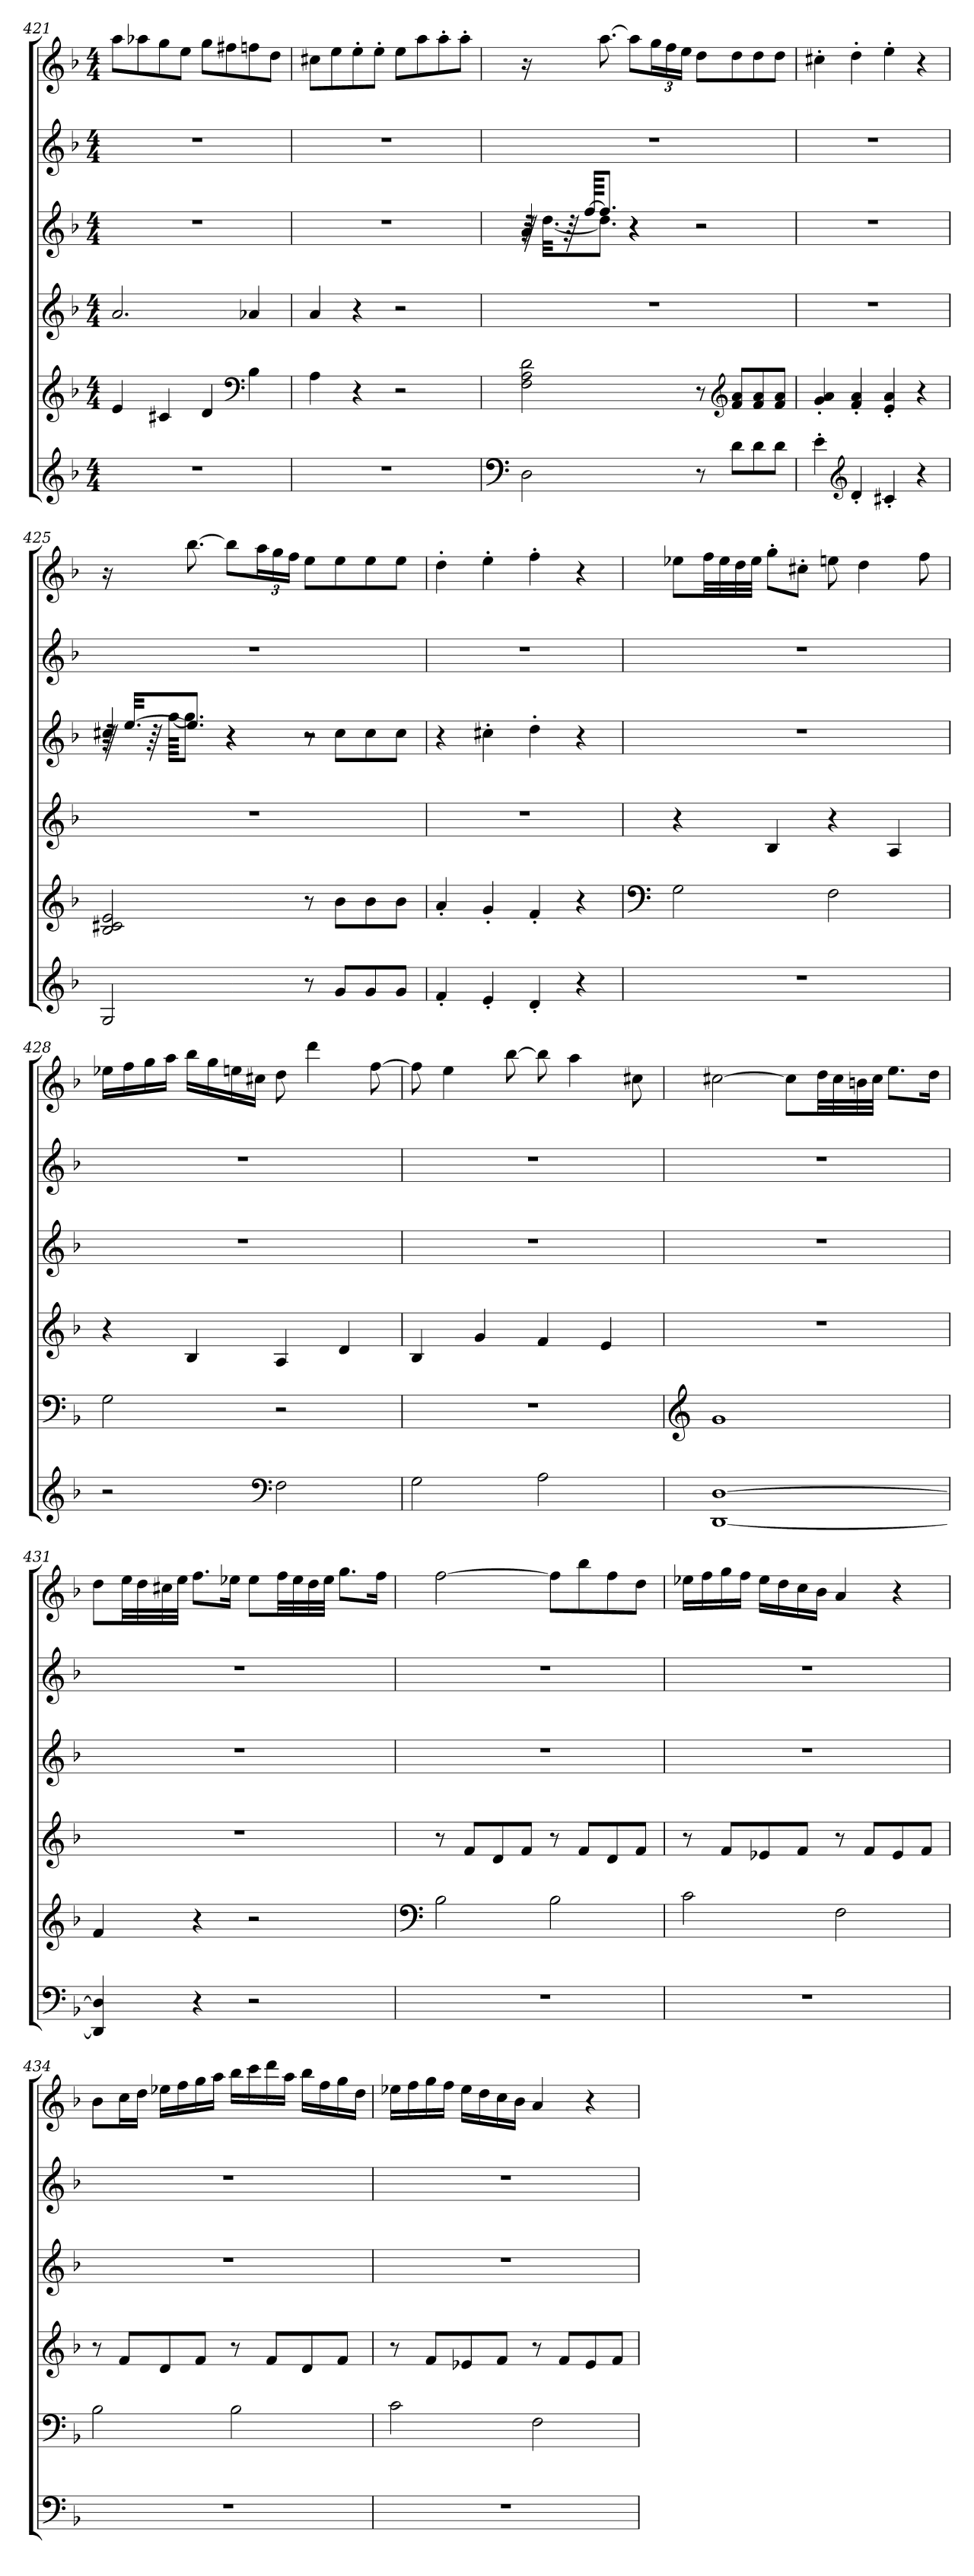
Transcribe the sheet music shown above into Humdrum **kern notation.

**kern	**kern	**kern	**kern	**kern	**kern
*part5	*part4	*part3	*part2	*part1	*part1
*staff6	*staff5	*staff4	*staff3	*staff2	*staff1
*clefG2	*clefG2	*clefG2	*clefG2	*clefG2	*clefG2
*k[b-]	*k[b-]	*k[b-]	*k[b-]	*k[b-]	*k[b-]
*M4/4	*M4/4	*M4/4	*M4/4	*M4/4	*M4/4
=421	=421	=421	=421	=421	=421
1r	4e/	2.a/	1r	1r	8aa\L
.	.	.	.	.	8aa-X\
.	4c#X/	.	.	.	8gg\
.	.	.	.	.	8ee\J
.	4d/	.	.	.	8gg\L
.	.	.	.	.	8ff#X\
*	*clefF4	*	*	*	*
.	4B-\	4a-X/	.	.	8ffn\
.	.	.	.	.	8dd\J
=422	=422	=422	=422	=422	=422
1r	4A\	4a/	1r	1r	8cc#X\L
.	.	.	.	.	8ee\
.	4r	4r	.	.	8ee'\
.	.	.	.	.	8ee'\J
.	2r	2r	.	.	8ee\L
.	.	.	.	.	8aa\
.	.	.	.	.	8aa'\
.	.	.	.	.	8aa'\J
!!LO:PB:g=z
=423	=423	=423	=423	=423	=423
*clefF4	*	*	*	*	*
*	*	*	*	*	*MM150
*	*	*	*^	*	*
*	*	*	*	*^	*	*
2D\	2F\ 2A\ 2d\	1r	32r	64r	4a/	1r	16r
.	.	.	.	[32.dd\KKL	.	.	.
.	.	.	64r	.	.	.	.
.	.	.	[64ff/KKKL	.	.	.	.
.	.	.	8.ff/J]	8.dd\J]	.	.	[8.aa\
.	.	.	4r	4r	4r	.	8aa\L]
*	*	*	*	*	*	*	*Xbrackettup
.	.	.	.	.	.	.	24gg\L
.	.	.	.	.	.	.	24ff\
.	.	.	.	.	.	.	24ee\JJ
8r	8r	.	2r	2r	2r	.	8dd\L
*	*clefG2	*	*	*	*	*	*
8d\L	8f/ 8a/L	.	.	.	.	.	8dd\
8d\	8f/ 8a/	.	.	.	.	.	8dd\
8d\J	8f/ 8a/J	.	.	.	.	.	8dd\J
*	*	*	*v	*v	*v	*	*
=424	=424	=424	=424	=424	=424
4e'\	4g/' 4a/'	1r	1r	1r	4cc#X'\
*clefG2	*	*	*	*	*
4d'/	4f/' 4a/'	.	.	.	4dd'\
4c#X'/	4e/' 4a/'	.	.	.	4ee'\
4r	4r	.	.	.	4r
=425	=425	=425	=425	=425	=425
*	*	*	*	*	*MM150
*	*	*	*^	*	*
*	*	*	*	*^	*	*
2G/	2B-/ 2c#X/ 2e/	1r	64r	32r	4cc#X/	1r	16r
.	.	.	[32.ee/KKL	.	.	.	.
.	.	.	.	64r	.	.	.
.	.	.	.	[64gg\KKKL	.	.	.
.	.	.	8.ee/J]	8.gg\J]	.	.	[8.bb-\
.	.	.	4r	4r	4r	.	8bb-\L]
.	.	.	.	.	.	.	24aa\L
.	.	.	.	.	.	.	24gg\
.	.	.	.	.	.	.	24ff\JJ
8r	8r	.	2r	8r	2r	.	8ee\L
8g/L	8b-\L	.	.	8cc#\L	.	.	8ee\
8g/	8b-\	.	.	8cc#\	.	.	8ee\
8g/J	8b-\J	.	.	8cc#\J	.	.	8ee\J
*	*	*	*v	*v	*v	*	*
!!LO:LB:g=z
=426	=426	=426	=426	=426	=426
4f'/	4a'/	1r	4r	1r	4dd'\
4e'/	4g'/	.	4cc#X'\	.	4ee'\
4d'/	4f'/	.	4dd'\	.	4ff'\
4r	4r	.	4r	.	4r
=427	=427	=427	=427	=427	=427
*	*clefF4	*	*	*	*
*	*	*	*	*	*MM150
1r	2G\	4r	1r	1r	8ee-X\L
.	.	.	.	.	32ff\LL
.	.	.	.	.	32ee-\
.	.	.	.	.	32dd\
.	.	.	.	.	32ee-\JJJ
.	.	4B-/	.	.	8gg'\L
.	.	.	.	.	8cc#X'\J
.	2F\	4r	.	.	8een\
.	.	.	.	.	4dd\
.	.	4A/	.	.	.
.	.	.	.	.	8ff\
=428	=428	=428	=428	=428	=428
2r	2G\	4r	1r	1r	16ee-X\LL
.	.	.	.	.	16ff\
.	.	.	.	.	16gg\
.	.	.	.	.	16aa\JJ
.	.	4B-/	.	.	16bb-\LL
.	.	.	.	.	16gg\
.	.	.	.	.	16een\
.	.	.	.	.	16cc#X\JJ
*clefF4	*	*	*	*	*
2F\	2r	4A/	.	.	8dd\
.	.	.	.	.	4ddd\
.	.	4d/	.	.	.
.	.	.	.	.	[8ff\
=429	=429	=429	=429	=429	=429
2G\	1r	4B-/	1r	1r	8ff\]
.	.	.	.	.	4ee\
.	.	4g/	.	.	.
.	.	.	.	.	[8bb-\
2A\	.	4f/	.	.	8bb-\]
.	.	.	.	.	4aa\
.	.	4e/	.	.	.
.	.	.	.	.	8cc#X\
!!LO:PB:g=z
=430	=430	=430	=430	=430	=430
*	*clefG2	*	*	*	*
*	*	*	*	*	*MM147
[1DD [1D	1g	1r	1r	1r	[2cc#X\
*	*	*	*	*	*MM149
.	.	.	.	.	8cc#\L]
.	.	.	.	.	32dd\LL
.	.	.	.	.	32cc#\
.	.	.	.	.	32bn\
.	.	.	.	.	32cc#\JJJ
.	.	.	.	.	8.ee\L
.	.	.	.	.	16dd\Jk
=431	=431	=431	=431	=431	=431
*	*	*	*	*	*MM149
4DD/] 4D/]	4f/	1r	1r	1r	8dd\L
.	.	.	.	.	32ee\LL
.	.	.	.	.	32dd\
.	.	.	.	.	32cc#X\
.	.	.	.	.	32ee\JJJ
4r	4r	.	.	.	8.ff\L
*	*	*	*	*	*MM148
.	.	.	.	.	16ee-X\Jk
2r	2r	.	.	.	8ee-\L
.	.	.	.	.	32ff\LL
.	.	.	.	.	32ee-\
.	.	.	.	.	32dd\
.	.	.	.	.	32ee-\JJJ
*	*	*	*	*	*MM145
.	.	.	.	.	8.gg\L
*	*	*	*	*	*MM138
.	.	.	.	.	16ff\Jk
=432	=432	=432	=432	=432	=432
*	*clefF4	*	*	*	*
*	*	*	*	*	*MM150
1r	2B-\	8r	1r	1r	[2ff\
.	.	8f/L	.	.	.
.	.	8d/	.	.	.
.	.	8f/J	.	.	.
.	2B-\	8r	.	.	8ff\L]
.	.	8f/L	.	.	8bb-\
.	.	8d/	.	.	8ff\
.	.	8f/J	.	.	8dd\J
!!LO:LB:g=z
=433	=433	=433	=433	=433	=433
1r	2c\	8r	1r	1r	16ee-X\LL
.	.	.	.	.	16ff\
.	.	8f/L	.	.	16gg\
.	.	.	.	.	16ff\JJ
.	.	8e-X/	.	.	16ee-\LL
.	.	.	.	.	16dd\
.	.	8f/J	.	.	16cc\
.	.	.	.	.	16b-\JJ
.	2F\	8r	.	.	4a/
.	.	8f/L	.	.	.
.	.	8e-/	.	.	4r
.	.	8f/J	.	.	.
=434	=434	=434	=434	=434	=434
*	*	*	*	*	*MM150
1r	2B-\	8r	1r	1r	8b-\L
.	.	8f/L	.	.	16cc\L
.	.	.	.	.	16dd\JJ
.	.	8d/	.	.	16ee-X\LL
.	.	.	.	.	16ff\
.	.	8f/J	.	.	16gg\
.	.	.	.	.	16aa\JJ
.	2B-\	8r	.	.	16bb-\LL
.	.	.	.	.	16ccc\
.	.	8f/L	.	.	16ddd\
.	.	.	.	.	16aa\JJ
.	.	8d/	.	.	16bb-\LL
.	.	.	.	.	16ff\
.	.	8f/J	.	.	16gg\
.	.	.	.	.	16dd\JJ
=435	=435	=435	=435	=435	=435
1r	2c\	8r	1r	1r	16ee-X\LL
.	.	.	.	.	16ff\
.	.	8f/L	.	.	16gg\
.	.	.	.	.	16ff\JJ
.	.	8e-X/	.	.	16ee-\LL
.	.	.	.	.	16dd\
.	.	8f/J	.	.	16cc\
.	.	.	.	.	16b-\JJ
.	2F\	8r	.	.	4a/
.	.	8f/L	.	.	.
.	.	8e-/	.	.	4r
.	.	8f/J	.	.	.
=	=	=	=	=	=
*-	*-	*-	*-	*-	*-
